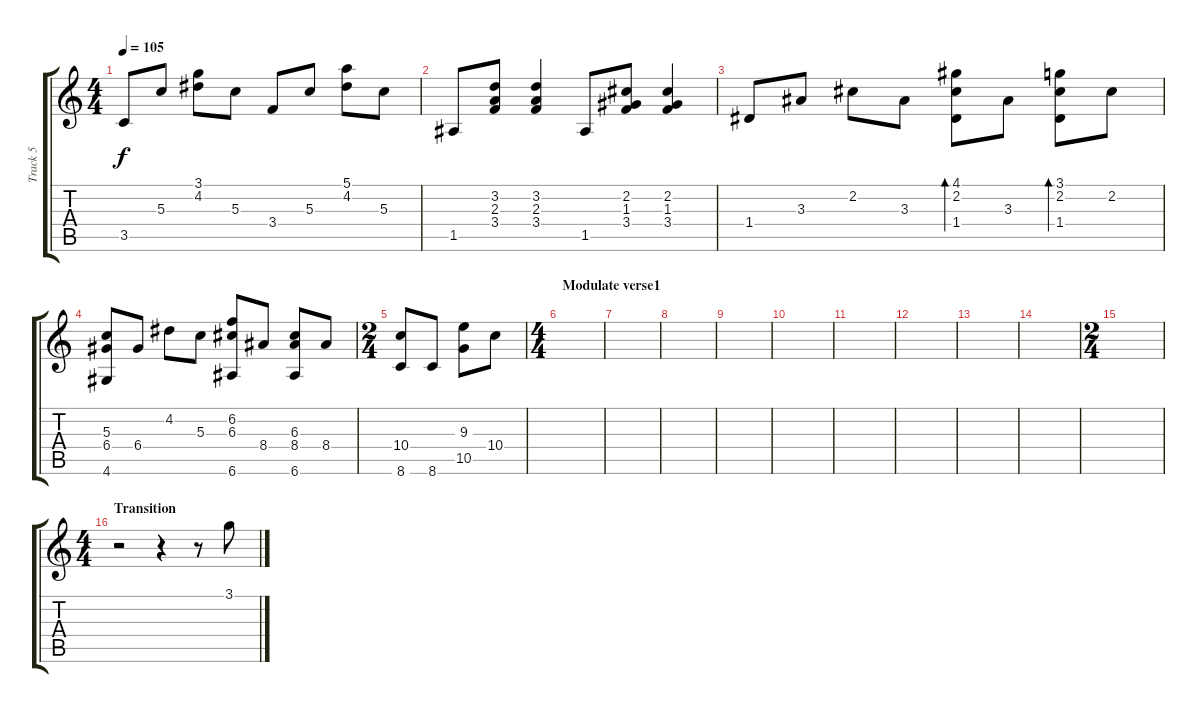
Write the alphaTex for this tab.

\track ("Track 5" "Track 5") {instrument acousticguitarnylon}
\staff {score tabs}
\tuning (E4 B3 G3 D3 A2 E2) {hide}
\ts (4 4)
\tempo 105
\clef g2
\ks c
3.5.8{dy f} 5.3.8 (3.1 4.2).8 5.3.8 3.4.8 5.3.8 (5.1 4.2).8 5.3.8 |
1.5.8 (3.2 2.3 3.4).8 (3.2 2.3 3.4).4 1.5.8 (2.2 1.3 3.4).8 (2.2 1.3 3.4).4 |
1.4.8 3.3.8 2.2.8 3.3.8 (4.1 2.2 1.4).8{bd 120} 3.3.8 (3.1 2.2 1.4).8{bd 120} 2.2.8 |
(5.3 6.4 4.6).8 6.4.8 4.2.8 5.3.8 (6.2 6.3 6.6).8 8.4.8 (6.3 8.4 6.6).8 8.4.8 |
\ts (2 4)
(10.4 8.6).8 8.6.8 (9.3 10.5).8 10.4.8 |
\ts (4 4)
\section ("" "Modulate verse1")
|
|
|
|
|
|
|
|
|
\ts (2 4)
|
\ts (4 4)
\section ("" "Transition")
r.2 r.4 r.8 3.1.8
